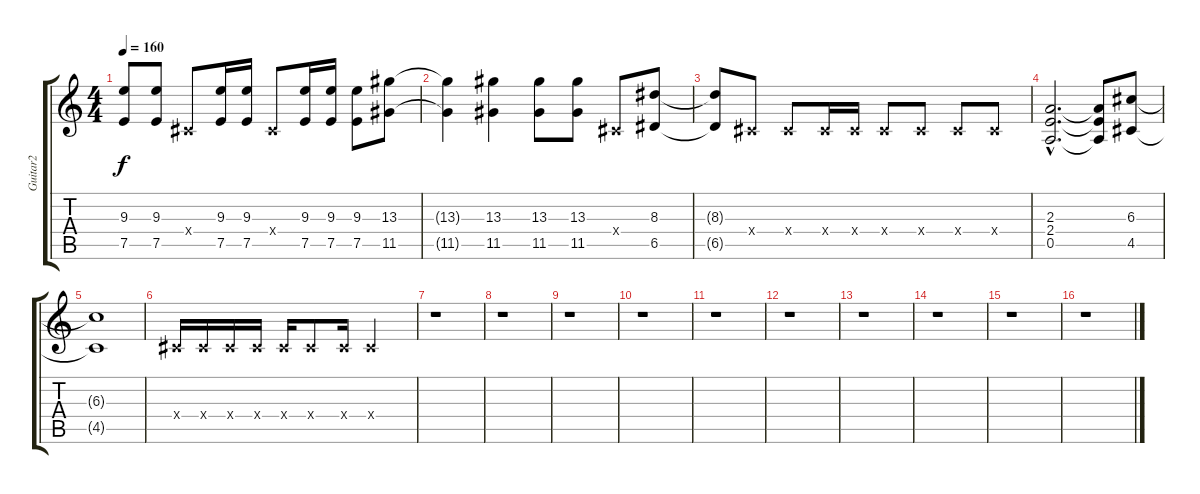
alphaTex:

\track ("Guitar2" "Guitar2") {instrument overdrivenguitar}
\staff {score tabs}
\tuning (E4 B3 G3 D3 A2 E2) {hide}
\ts (4 4)
\tempo 160
\clef g2
\ks c
(9.3{t} 7.5{t}).8{dy f} (9.3 7.5).8 -1.4{x}.8 (9.3 7.5).16 (9.3 7.5).16 -1.4{x}.8 (9.3 7.5).16 (9.3 7.5).16 (9.3 7.5).8 (13.3 11.5).8 |
(13.3{t} 11.5{t}).4 (13.3 11.5).4 (13.3 11.5).8 (13.3 11.5).8 -1.4{x}.8 (8.3 6.5).8 |
(8.3{t} 6.5{t}).8 -1.4{x}.8 -1.4{x}.8 -1.4{x}.16 -1.4{x}.16 -1.4{x}.8 -1.4{x}.8 -1.4{x}.8 -1.4{x}.8 |
(2.3{hac} 2.4{hac} 0.5{hac}).2{d} (2.3{t} 2.4{t} 0.5{t}).8 (6.3 4.5).8 |
(6.3{t} 4.5{t}).1 |
-1.4{x}.16 -1.4{x}.16 -1.4{x}.16 -1.4{x}.16 -1.4{x}.16 -1.4{x}.8 -1.4{x}.16 -1.4{x}.2 |
r.1 |
r.1 |
r.1 |
r.1 |
r.1 |
r.1 |
r.1 |
r.1 |
r.1 |
r.1
